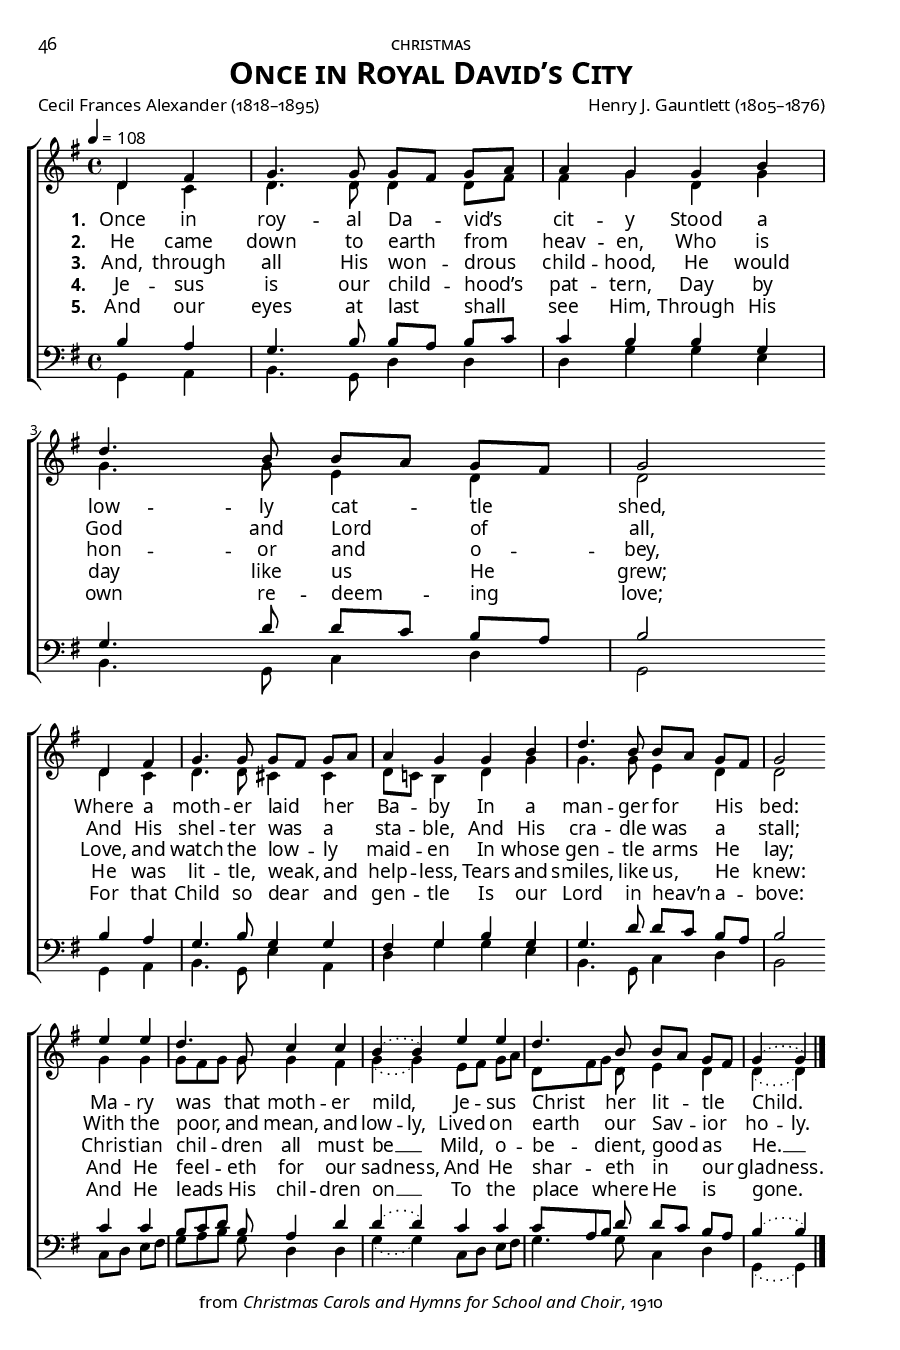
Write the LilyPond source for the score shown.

\version "2.14.2"
\include "../util.ly"
\header {
  title = \markup{\override #'(font-name . "Garamond Premier Pro Semibold"){ \abs-fontsize #15 \smallCapsOldStyle"Once in Royal David’s City"}}
  poet = \markup\oldStyleNum"Cecil Frances Alexander (1818–1895)"
  composer = \markup\oldStyleNum"Henry J. Gauntlett (1805–1876)"
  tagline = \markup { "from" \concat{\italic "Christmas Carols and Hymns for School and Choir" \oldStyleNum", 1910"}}
}
\paper {
  paper-height = 9\in
  paper-width = 6\in
  indent = 0\in
  %system-system-spacing = #'((basic-distance . 10) (padding . 0))
  %system-system-spacing =
  %  #'((basic-distance . 0)
  %     (minimum-distance . 0)
  %     (padding . -0.35)
  %     (stretchability . 100))
%{IF_LESSER
  markup-system-spacing #'stretchability = 50
  top-markup-spacing #'stretchability = 30
  last-bottom-spacing #'stretchability = 60
%}%END_IF_LESSER
  ragged-last-bottom = ##f
  ragged-bottom = ##f
  two-sided = ##t
  inner-margin = 0.5\in
  outer-margin = 0.25\in
  top-margin = 0.25\in
  bottom-margin = 0.25\in
  first-page-number = #046
  print-first-page-number = ##t
  headerLine = \markup{\override #'(font-name . "Garamond Premier Pro") \smallCapsOldStyle"christmas"}
  oddHeaderMarkup = \markup\fill-line{
     \override #'(font-name . "Garamond Premier Pro")\abs-fontsize #8.5
     \combine 
        \fill-line{"" \on-the-fly #print-page-number-check-first
        \oldStylePageNum""
        }
        \fill-line{\headerLine}
  }
  evenHeaderMarkup = \markup {
     \override #'(font-name . "Garamond Premier Pro")\abs-fontsize #8.5
     \combine
        \on-the-fly #print-page-number-check-first
        \oldStylePageNum""
        \fill-line{\headerLine}
  }
}
#(set-global-staff-size 15) \paper{ #(define fonts (make-pango-font-tree "GoudyOlSt BT" "Garamond Premier Pro" "Garamond Premier Pro" (/ 15 20))) }
global = {
  \key g \major
  \time 4/4
  \autoBeamOff
}

sopMusic = \relative c' {
  \tempo 4 = 108
  \partial 2 d4 fis |
  g4. g8 g[ fis] g[ a] |
  a4 g g b |
  
  d4. b8 b[ a] g[ fis] |
  g2 \bar""\break d4 fis |
  g4. g8 g[ fis] g[ a] |
  
  a4 g g b |
  d4. b8 b[ a] g[ fis] |
  g2 \bar""\break e'4 e |
  
  d4. g,8 c4 c |
  \slurDotted b4( b) e e |
  \slurSolid d4. b8 b[ a] g[ fis] |
  \partial 2 \slurDotted g4( g) \bar "|."
}
sopWords = \lyricmode {
  
}

altoMusic = \relative c' {
  d4 c |
  d4. d8 d4 d8[ fis] |
  fis4 g d g |
  g4. g8 e4 d |
  d2 d4 c |
  
  d4. d8 cis4 cis |
  d8[ c!] b4 d g |
  g4. g8 e4 d |
  d2 g4 g |
  
  g8[ fis g] g g4 fis |
  \slurDotted g4( g) e8[ fis] g[ a] |
  d,[ fis g] d e4 d |
  d( d) \bar "|."
}
altoWords = \lyricmode {
  \dropLyricsIX
  \set stanza = #"1. "
  \set ignoreMelismata = ##t
  Once in roy -- al Da -- _ vid’s _ cit -- y
  Stood a low -- ly cat -- _ tle _ shed,
  Where a moth -- er laid _ her _ Ba -- by
  In a man -- ger for _ His _ bed:
  \set associatedVoice = "tenors"
  Ma -- ry was _ _ that moth -- er mild, _
  Je -- sus Christ _ _ her lit -- _ tle _ Child. _
}
altoWordsII = \lyricmode {
  \dropLyricsIX
  \set stanza = #"2. "
  \set ignoreMelismata = ##t
  He came down to earth _ from _ heav -- en,
  Who is God and Lord _ of _ all,
  And His shel -- ter was _ a _ sta -- ble,
  And His cra -- dle was _ a _ stall;
  \set associatedVoice = "tenors"
  With the poor, _ _ and mean, and low -- ly,
  Lived on earth _ _ our Sav -- _ ior _ ho -- ly.
}
altoWordsIII = \lyricmode {
  \dropLyricsIX
  \set stanza = #"3. "
  And, through all His won -- drous child -- hood,
    He would hon -- or and o -- bey,
  Love, and watch the low -- ly maid -- en
    In whose gen -- tle arms He lay;
  \set associatedVoice = "tenors"
  Chris -- tian chil -- dren all must be __
  Mild, o -- be -- dient, good as He. __
}
altoWordsIV = \lyricmode {
  \dropLyricsIX
  \set stanza = #"4. "
  \set ignoreMelismata = ##t
  Je -- sus is our child -- _ hood’s _ pat -- tern,
  Day by day like us _ He _ grew;
  He was lit -- tle, weak, _ and _ help -- less,
  Tears and smiles, like us, _ He _ knew:
  \set associatedVoice = "tenors"
  And He feel -- _ _ eth for our sad -- ness,
  And He shar -- _ _ eth in _ our _ glad -- ness.
}
altoWordsV = \lyricmode {
  \dropLyricsIX
  \set ignoreMelismata = ##t
  \set stanza = #"5. "
  And our eyes at last _ shall _ see Him,
  Through His own re -- deem -- _ ing _ love;
  For that Child so dear _ and _ gen -- tle
  Is our Lord in heav’n _ a -- _ bove:
  \set associatedVoice = "tenors"
  And He leads _ _ His chil -- dren on __ _
  To the place _ _ where He _ is _ gone. _
}

tenorMusic = \relative c' {
  b4 a |
  g4. b8 b[ a] b[ c] |
  c4 b b g |
  g4. d'8 d[ c] b[ a] |
  b2 b4 a |
  
  g4. b8 g4 g |
  fis g b g |
  g4. d'8 d[ c] b[ a] |
  b2 c4 c |
  
  b8[ c d] b a4 d |
  \slurDotted d4( d) c c |
  c8[ a b] d d[ c] b[ a] |
  b4( b) \bar "|."
}
tenorWords = \lyricmode {

}

bassMusic = \relative c {
  g4 a |
  b4. g8 d'4 d |
  d g g e |
  b4. g8 c4 d |
  g,2 g4 a |
  
  b4. g8 e'4 a, |
  d g g e |
  b4. g8 c4 d |
  b2 c8[ d] e[ fis] |
  
  g[ a b] g d4 d |  
  \slurDotted g4( g) c,8[ d] e[ fis] |
  g4. g8 c,4 d |
  g,( g) \bar "|."
}
bassWords = \lyricmode {

}

\score {
  <<
   \new ChoirStaff <<
%    \new Lyrics = sopranos \with { \override VerticalAxisGroup #'nonstaff-relatedstaff-spacing = #'((basic-distance . 1)) }
    \new Staff = women <<
      \new Voice = "sopranos" { \voiceOne << \global \sopMusic >> }
      \new Voice = "altos" { \voiceTwo << \global \altoMusic >> }
    >>
   \new Staff = men <<
      \clef bass
      \new Voice = "tenors" { \voiceOne << \global \tenorMusic >> }
      \new Voice = "basses" { \voiceTwo << \global \bassMusic >> }
    >>
    \new Lyrics \with { alignAboveContext = #"women" } \lyricsto "sopranos" \sopWords
    \new Lyrics = "altosV"  \with { alignBelowContext = #"women" } \lyricsto "sopranos" \altoWordsV
    \new Lyrics = "altosIV"  \with { alignBelowContext = #"women" } \lyricsto "sopranos" \altoWordsIV
    \new Lyrics = "altosIII"  \with { alignBelowContext = #"women" } \lyricsto "sopranos" \altoWordsIII
    \new Lyrics = "altosII"  \with { alignBelowContext = #"women" } \lyricsto "sopranos" \altoWordsII
    \new Lyrics = "altos"  \with { alignBelowContext = #"women" \override VerticalAxisGroup #'nonstaff-relatedstaff-spacing = #'((padding . -0.5)) } \lyricsto "sopranos" \altoWords
    \new Lyrics \with { alignAboveContext = #"men" \override VerticalAxisGroup #'nonstaff-relatedstaff-spacing = #'((basic-distance . 1)) } \lyricsto "tenors" \tenorWords
    \new Lyrics \with { alignBelowContext = #"men" \override VerticalAxisGroup #'nonstaff-relatedstaff-spacing = #'((basic-distance . 1)) } \lyricsto "basses" \bassWords
  >>
%    \new PianoStaff << \new Staff { \new Voice { \pianoRH } } \new Staff { \clef "bass" \pianoLH } >>
  >>
  \layout {
    \context {
      \Score
      %\override SpacingSpanner #'base-shortest-duration = #(ly:make-moment 1 8)
      %\override SpacingSpanner #'common-shortest-duration = #(ly:make-moment 1 4)
    }
    \context {
      % Remove all empty staves
      % \Staff \RemoveEmptyStaves \override VerticalAxisGroup #'remove-first = ##t
    }
  }
}
